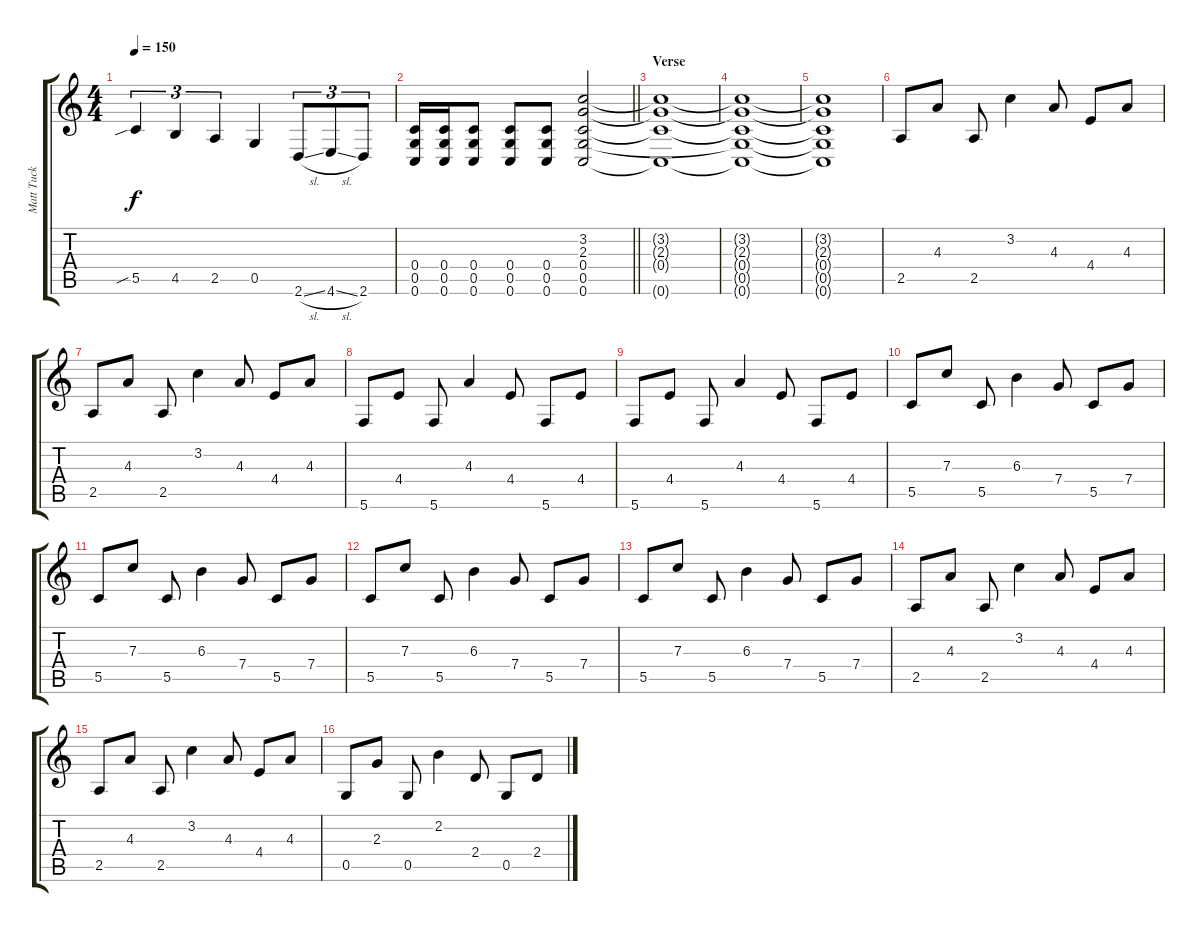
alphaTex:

\track ("Matt Tuck" "Matt Tuck") {instrument acousticguitarsteel}
\staff {score tabs}
\tuning (D4 A3 F3 C3 G2 C2) {hide}
\ts (4 4)
\tempo 150
\clef g2
\ks c
5.5{sib}.4{tu (3 2) dy f} 4.5.4{tu (3 2)} 2.5.4{tu (3 2)} 0.5.4 2.6{sl}.8{tu (3 2)} 4.6{sl}.8{tu (3 2)} 2.6.8{tu (3 2)} |
\barLineRight lightlight
(0.4 0.5 0.6).16 (0.4 0.5 0.6).16 (0.4 0.5 0.6).8 (0.4 0.5 0.6).8 (0.4 0.5 0.6).8 (3.2 2.3 0.4 0.5 0.6).2 |
\section ("" "Verse")
(3.2{t} 2.3{t} 0.4{t} 0.6{t}).1 |
(3.2{t} 2.3{t} 0.4{t} 0.5{t} 0.6{t}).1 |
(3.2{t} 2.3{t} 0.4{t} 0.5{t} 0.6{t}).1 |
2.5.8 4.3.8 2.5.8 3.2.4 4.3.8 4.4.8 4.3.8 |
2.5.8 4.3.8 2.5.8 3.2.4 4.3.8 4.4.8 4.3.8 |
5.6.8 4.4.8 5.6.8 4.3.4 4.4.8 5.6.8 4.4.8 |
5.6.8 4.4.8 5.6.8 4.3.4 4.4.8 5.6.8 4.4.8 |
5.5.8 7.3.8 5.5.8 6.3.4 7.4.8 5.5.8 7.4.8 |
5.5.8 7.3.8 5.5.8 6.3.4 7.4.8 5.5.8 7.4.8 |
5.5.8 7.3.8 5.5.8 6.3.4 7.4.8 5.5.8 7.4.8 |
5.5.8 7.3.8 5.5.8 6.3.4 7.4.8 5.5.8 7.4.8 |
2.5.8 4.3.8 2.5.8 3.2.4 4.3.8 4.4.8 4.3.8 |
2.5.8 4.3.8 2.5.8 3.2.4 4.3.8 4.4.8 4.3.8 |
0.5.8 2.3.8 0.5.8 2.2.4 2.4.8 0.5.8 2.4.8
